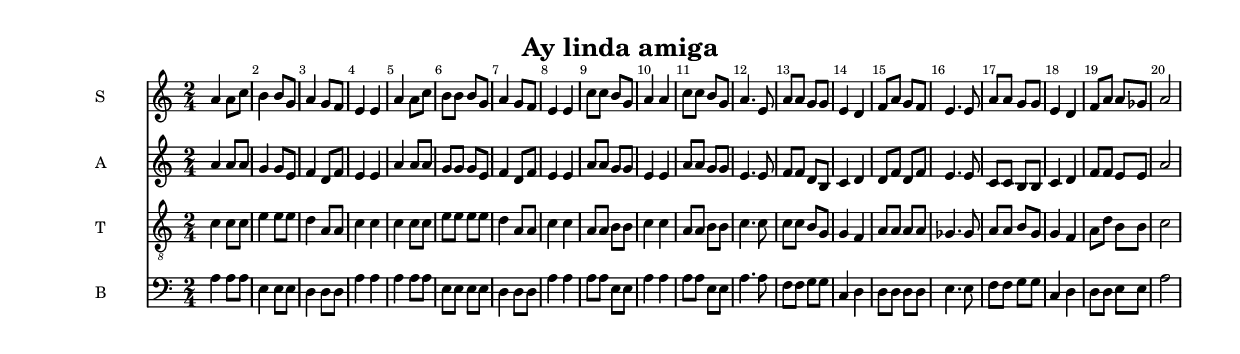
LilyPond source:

%=============================================
%   created by MuseScore Version: 0.9.4
%          Tuesday, February 10, 2009
%=============================================

\version "2.12.0"

#(set-default-paper-size "a4")

\paper {
  line-width    = 190\mm
  left-margin   = 10\mm
  top-margin    = 10\mm
  bottom-margin = 20\mm
  }

\header {
    title = "Ay linda amiga"
    }

AvoiceAA = \relative c'{
    \set Staff.instrumentName = #"S"
    \set Staff.shortInstrumentName = #""
    \clef treble 
    \time 2/4 
    

    \time 2/4 

    a'4 a8 c  | % 1
    b4 b8 g  | % 2
    a4 g8 f  | % 3
    e4 e  | % 4
    a a8 c  | % 5
    b b b g  | % 6
    a4 g8 f  | % 7
    e4 e  | % 8
    c'8 c b g  | % 9
    a4 a  | % 10
    c8 c b g  | % 11
    a4. e8  | % 12
    a a g g  | % 13
    e4 d  | % 14
    f8 a g f  | % 15
    e4. e8  | % 16
    a a g g  | % 17
    e4 d  | % 18
    f8 a a ges  | % 19
    a2  | % 20
}% end of last bar in partorvoice

 

AvoiceBA = \relative c'{
    \set Staff.instrumentName = #"A"
    \set Staff.shortInstrumentName = #""
    \clef treble 
    \time 2/4 
    

    \time 2/4 

    a'4 a8 a  | % 1
    g4 g8 e  | % 2
    f4 d8 f  | % 3
    e4 e  | % 4
    a a8 a  | % 5
    g g g e  | % 6
    f4 d8 f  | % 7
    e4 e  | % 8
    a8 a g g  | % 9
    e4 e  | % 10
    a8 a g g  | % 11
    e4. e8  | % 12
    f f d b  | % 13
    c4 d  | % 14
    d8 f d f  | % 15
    e4. e8  | % 16
    c c b b  | % 17
    c4 d  | % 18
    f8 f e e  | % 19
    a2  | % 20
}% end of last bar in partorvoice

 

AvoiceCA = \relative c{
    \set Staff.instrumentName = #"T"
    \set Staff.shortInstrumentName = #""
    \clef "treble_8" 
    \time 2/4 
    

    \clef "treble_8" \time 2/4 

    c'4 c8 c  | % 1
    e4 e8 e  | % 2
    d4 a8 a  | % 3
    c4 c  | % 4
    c c8 c  | % 5
    e e e e  | % 6
    d4 a8 a  | % 7
    c4 c  | % 8
    a8 a b b  | % 9
    c4 c  | % 10
    a8 a b b  | % 11
    c4. c8  | % 12
    c c b g  | % 13
    g4 f  | % 14
    a8 a a a  | % 15
    ges4. ges8  | % 16
    a a b g  | % 17
    g4 f  | % 18
    a8 d b b  | % 19
    c2  | % 20
}% end of last bar in partorvoice

 

AvoiceDA = \relative c{
    \set Staff.instrumentName = #"B"
    \set Staff.shortInstrumentName = #""
    \clef bass 
    \time 2/4 
    

    \time 2/4 

    a'4 a8 a  | % 1
    e4 e8 e  | % 2
    d4 d8 d  | % 3
    a'4 a  | % 4
    a a8 a  | % 5
    e e e e  | % 6
    d4 d8 d  | % 7
    a'4 a  | % 8
    a8 a e e  | % 9
    a4 a  | % 10
    a8 a e e  | % 11
    a4. a8  | % 12
    f f g g  | % 13
    c,4 d  | % 14
    d8 d d d  | % 15
    e4. e8  | % 16
    f f g g  | % 17
    c,4 d  | % 18
    d8 d e e  | % 19
    a2  | % 20
}% end of last bar in partorvoice


\score { 
    \relative << 
        \context Staff = OApartAG  << 
            \context Voice = OApartAG \AvoiceAA
        >>
            \context Staff = OApartBG  << 
                \context Voice = OApartBG \AvoiceBA
            >>
                \context Staff = OApartCG  << 
                    \context Voice = OApartCG \AvoiceCA
                >>
                    \context Staff = OApartDG  << 
                        \context Voice = OApartDG \AvoiceDA
                    >>
                    \set Score.skipBars = ##t
                    \set Score.melismaBusyProperties = #'()
                    \override Score.BarNumber #'break-visibility = #end-of-line-invisible %%every bar is numbered.!!!
                    %% remove previous line to get barnumbers only at beginning of system.
                     #(set-accidental-style 'modern-cautionary)
                    \set Score.markFormatter = #format-mark-box-letters %%boxed rehearsal-marks
                >>
        }

#(set-global-staff-size 14)
